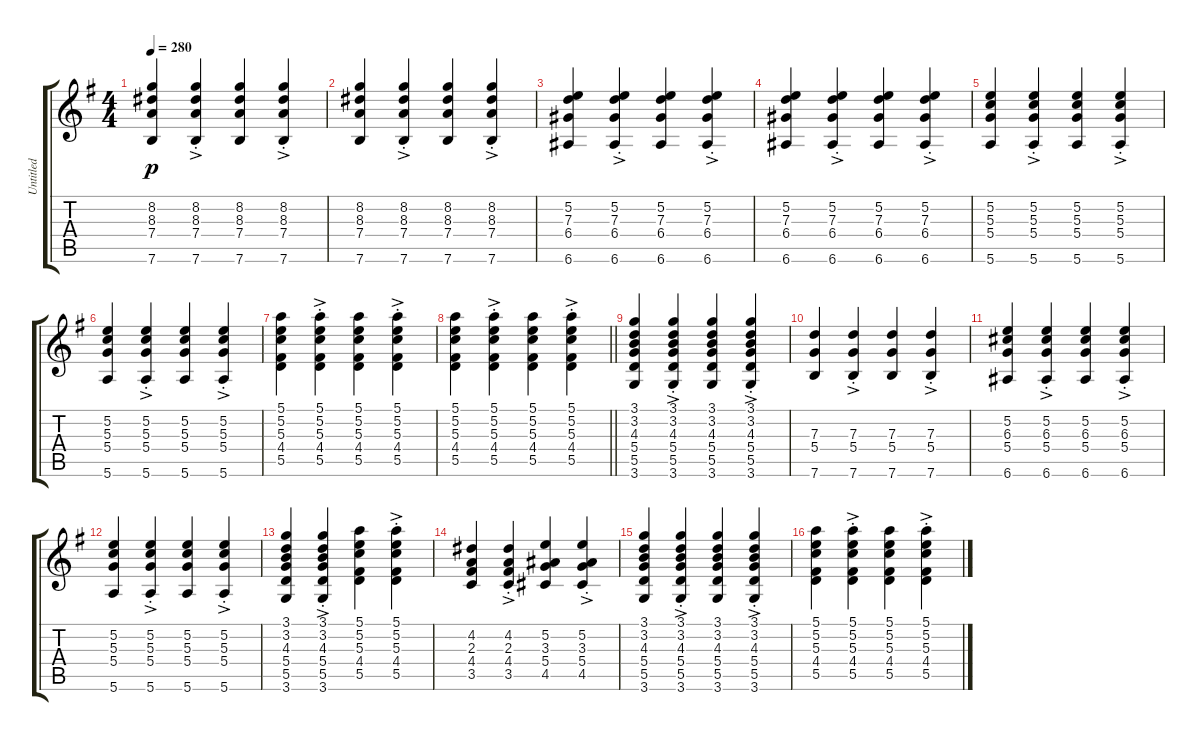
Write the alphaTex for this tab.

\track ("Untitled" "Untitled") {instrument acousticguitarnylon}
\staff {score tabs}
\tuning (E4 B3 G3 D3 A2 E2) {hide}
\ts (4 4)
\tempo 280
\clef g2
\ks g
(8.2 8.3 7.4 7.6).4{dy p} (8.2{ac st} 8.3{ac st} 7.4{ac st} 7.6{ac st}).4 (8.2 8.3 7.4 7.6).4 (8.2{ac st} 8.3{ac st} 7.4{ac st} 7.6{ac st}).4 |
(8.2 8.3 7.4 7.6).4 (8.2{ac st} 8.3{ac st} 7.4{ac st} 7.6{ac st}).4 (8.2 8.3 7.4 7.6).4 (8.2{ac st} 8.3{ac st} 7.4{ac st} 7.6{ac st}).4 |
(5.2 7.3 6.4 6.6).4 (5.2{ac st} 7.3{ac st} 6.4{ac st} 6.6{ac st}).4 (5.2 7.3 6.4 6.6).4 (5.2{ac st} 7.3{ac st} 6.4{ac st} 6.6{ac st}).4 |
(5.2 7.3 6.4 6.6).4 (5.2{ac st} 7.3{ac st} 6.4{ac st} 6.6{ac st}).4 (5.2 7.3 6.4 6.6).4 (5.2{ac st} 7.3{ac st} 6.4{ac st} 6.6{ac st}).4 |
(5.2 5.3 5.4 5.6).4 (5.2{ac st} 5.3{ac st} 5.4{ac st} 5.6{ac st}).4 (5.2 5.3 5.4 5.6).4 (5.2{ac st} 5.3{ac st} 5.4{ac st} 5.6{ac st}).4 |
(5.2 5.3 5.4 5.6).4 (5.2{ac st} 5.3{ac st} 5.4{ac st} 5.6{ac st}).4 (5.2 5.3 5.4 5.6).4 (5.2{ac st} 5.3{ac st} 5.4{ac st} 5.6{ac st}).4 |
(5.1 5.2 5.3 4.4 5.5).4 (5.1{ac st} 5.2{ac st} 5.3{ac st} 4.4{ac st} 5.5{ac st}).4 (5.1 5.2 5.3 4.4 5.5).4 (5.1{ac st} 5.2{ac st} 5.3{ac st} 4.4{ac st} 5.5{ac st}).4 |
\barLineRight lightlight
(5.1 5.2 5.3 4.4 5.5).4 (5.1{ac st} 5.2{ac st} 5.3{ac st} 4.4{ac st} 5.5{ac st}).4 (5.1 5.2 5.3 4.4 5.5).4 (5.1{ac st} 5.2{ac st} 5.3{ac st} 4.4{ac st} 5.5{ac st}).4 |
(3.1 3.2 4.3 5.4 5.5 3.6).4 (3.1{ac st} 3.2{ac st} 4.3{ac st} 5.4{ac st} 5.5{ac st} 3.6{ac st}).4 (3.1 3.2 4.3 5.4 5.5 3.6).4 (3.1{ac st} 3.2{ac st} 4.3{ac st} 5.4{ac st} 5.5{ac st} 3.6{ac st}).4 |
(7.3 5.4 7.6).4 (7.3{ac st} 5.4{ac st} 7.6{ac st}).4 (7.3 5.4 7.6).4 (7.3{ac st} 5.4{ac st} 7.6{ac st}).4 |
(5.2 6.3 5.4 6.6).4 (5.2{ac st} 6.3{ac st} 5.4{ac st} 6.6{ac st}).4 (5.2 6.3 5.4 6.6).4 (5.2{ac st} 6.3{ac st} 5.4{ac st} 6.6{ac st}).4 |
(5.2 5.3 5.4 5.6).4 (5.2{ac st} 5.3{ac st} 5.4{ac st} 5.6{ac st}).4 (5.2 5.3 5.4 5.6).4 (5.2{ac st} 5.3{ac st} 5.4{ac st} 5.6{ac st}).4 |
(3.1 3.2 4.3 5.4 5.5 3.6).4 (3.1{ac st} 3.2{ac st} 4.3{ac st} 5.4{ac st} 5.5{ac st} 3.6{ac st}).4 (5.1 5.2 5.3 4.4 5.5).4 (5.1{ac st} 5.2{ac st} 5.3{ac st} 4.4{ac st} 5.5{ac st}).4 |
(4.2 2.3 4.4 3.5).4 (4.2{ac st} 2.3{ac st} 4.4{ac st} 3.5{ac st}).4 (5.2 3.3 5.4 4.5).4 (5.2{ac st} 3.3{ac st} 5.4{ac st} 4.5{ac st}).4 |
(3.1 3.2 4.3 5.4 5.5 3.6).4 (3.1{ac st} 3.2{ac st} 4.3{ac st} 5.4{ac st} 5.5{ac st} 3.6{ac st}).4 (3.1 3.2 4.3 5.4 5.5 3.6).4 (3.1{ac st} 3.2{ac st} 4.3{ac st} 5.4{ac st} 5.5{ac st} 3.6{ac st}).4 |
(5.1 5.2 5.3 4.4 5.5).4 (5.1{ac st} 5.2{ac st} 5.3{ac st} 4.4{ac st} 5.5{ac st}).4 (5.1 5.2 5.3 4.4 5.5).4 (5.1{ac st} 5.2{ac st} 5.3{ac st} 4.4{ac st} 5.5{ac st}).4
